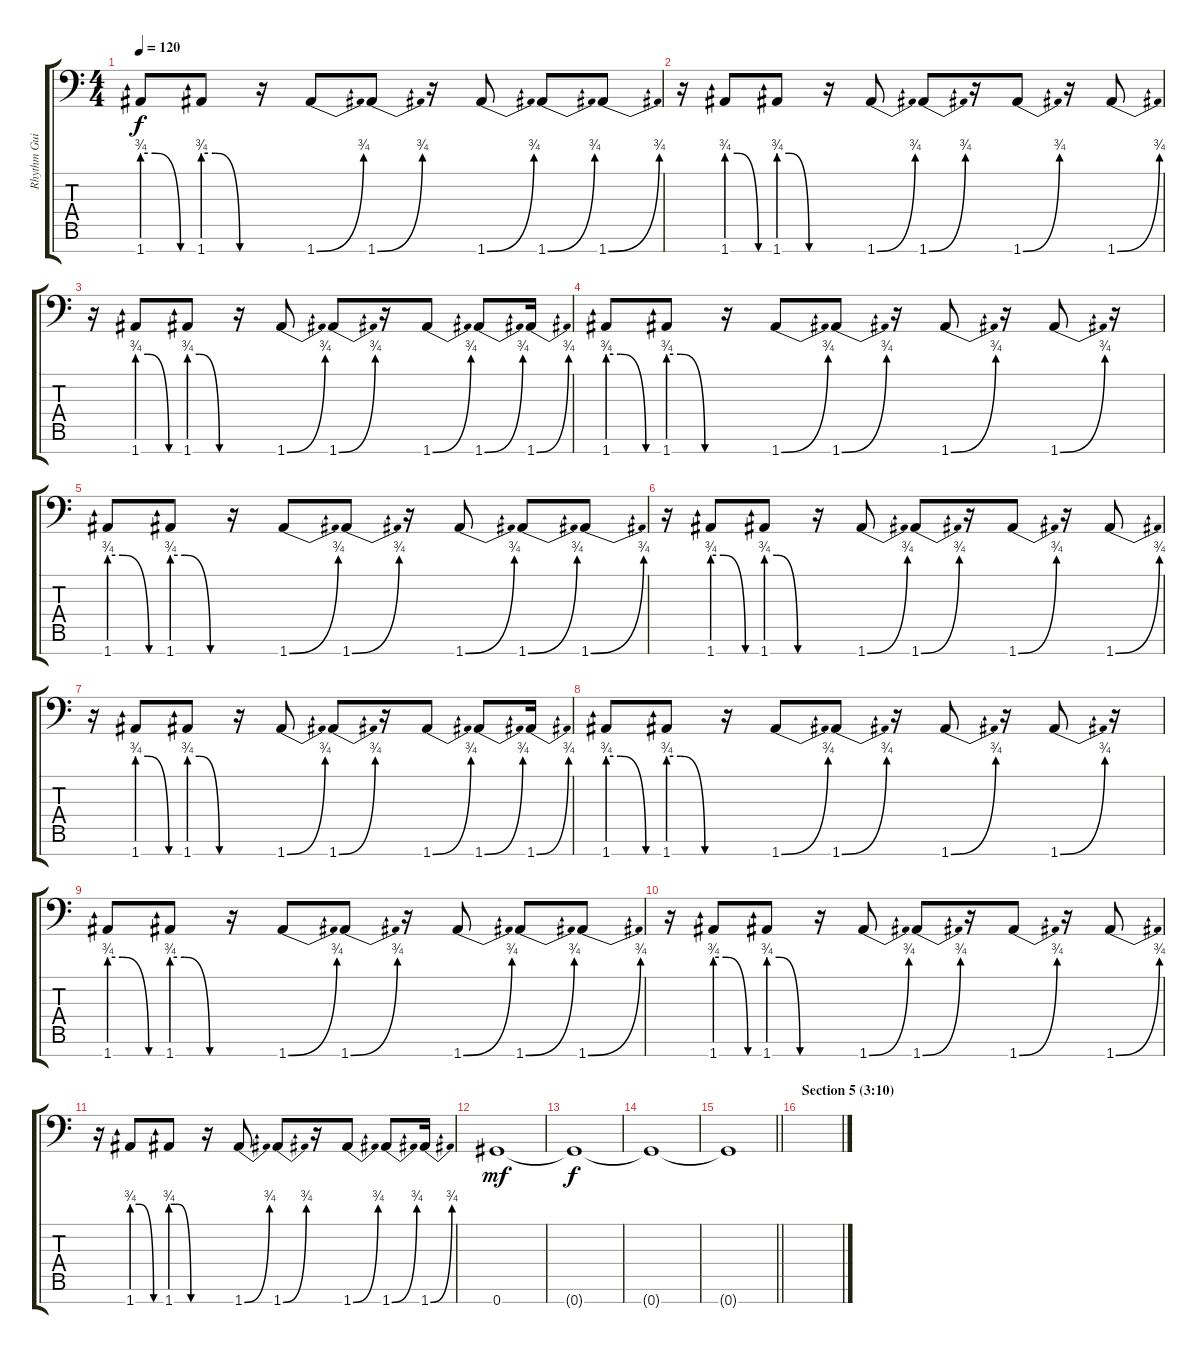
\track ("Rhythm Guitar" "Rhythm Gui") {instrument distortionguitar}
\staff {score tabs}
\tuning (Eb4 Bb3 Gb3 Db3 Ab2 Eb2 Ab1) {hide}
\ts (4 4)
\tempo 120
\clef f4
\ks c
1.7{be (custom 0 3 15 3 45 0 60 0)}.8{dy f} 1.7{be (custom 0 3 15 3 45 0 60 0)}.8 r.16 1.7{be (bend 0 0 60 3)}.8 1.7{be (bend 0 0 60 3)}.8 r.16 1.7{be (bend 0 0 60 3)}.8 1.7{be (bend 0 0 60 3)}.8 1.7{be (bend 0 0 60 3)}.8 |
r.16 1.7{be (custom 0 3 15 3 45 0 60 0)}.8 1.7{be (custom 0 3 15 3 45 0 60 0)}.8 r.16 1.7{be (bend 0 0 60 3)}.8 1.7{be (bend 0 0 60 3)}.8 r.16 1.7{be (bend 0 0 60 3)}.8 r.16 1.7{be (bend 0 0 60 3)}.8 |
r.16 1.7{be (custom 0 3 15 3 45 0 60 0)}.8 1.7{be (custom 0 3 15 3 45 0 60 0)}.8 r.16 1.7{be (bend 0 0 60 3)}.8 1.7{be (bend 0 0 60 3)}.8 r.16 1.7{be (bend 0 0 60 3)}.8 1.7{be (bend 0 0 60 3)}.8 1.7{be (bend 0 0 60 3)}.16 |
1.7{be (custom 0 3 15 3 45 0 60 0)}.8 1.7{be (custom 0 3 15 3 45 0 60 0)}.8 r.16 1.7{be (bend 0 0 60 3)}.8 1.7{be (bend 0 0 60 3)}.8 r.16 1.7{be (bend 0 0 60 3)}.8 r.16 1.7{be (bend 0 0 60 3)}.8 r.16 |
1.7{be (custom 0 3 15 3 45 0 60 0)}.8 1.7{be (custom 0 3 15 3 45 0 60 0)}.8 r.16 1.7{be (bend 0 0 60 3)}.8 1.7{be (bend 0 0 60 3)}.8 r.16 1.7{be (bend 0 0 60 3)}.8 1.7{be (bend 0 0 60 3)}.8 1.7{be (bend 0 0 60 3)}.8 |
r.16 1.7{be (custom 0 3 15 3 45 0 60 0)}.8 1.7{be (custom 0 3 15 3 45 0 60 0)}.8 r.16 1.7{be (bend 0 0 60 3)}.8 1.7{be (bend 0 0 60 3)}.8 r.16 1.7{be (bend 0 0 60 3)}.8 r.16 1.7{be (bend 0 0 60 3)}.8 |
r.16 1.7{be (custom 0 3 15 3 45 0 60 0)}.8 1.7{be (custom 0 3 15 3 45 0 60 0)}.8 r.16 1.7{be (bend 0 0 60 3)}.8 1.7{be (bend 0 0 60 3)}.8 r.16 1.7{be (bend 0 0 60 3)}.8 1.7{be (bend 0 0 60 3)}.8 1.7{be (bend 0 0 60 3)}.16 |
1.7{be (custom 0 3 15 3 45 0 60 0)}.8 1.7{be (custom 0 3 15 3 45 0 60 0)}.8 r.16 1.7{be (bend 0 0 60 3)}.8 1.7{be (bend 0 0 60 3)}.8 r.16 1.7{be (bend 0 0 60 3)}.8 r.16 1.7{be (bend 0 0 60 3)}.8 r.16 |
1.7{be (custom 0 3 15 3 45 0 60 0)}.8 1.7{be (custom 0 3 15 3 45 0 60 0)}.8 r.16 1.7{be (bend 0 0 60 3)}.8 1.7{be (bend 0 0 60 3)}.8 r.16 1.7{be (bend 0 0 60 3)}.8 1.7{be (bend 0 0 60 3)}.8 1.7{be (bend 0 0 60 3)}.8 |
r.16 1.7{be (custom 0 3 15 3 45 0 60 0)}.8 1.7{be (custom 0 3 15 3 45 0 60 0)}.8 r.16 1.7{be (bend 0 0 60 3)}.8 1.7{be (bend 0 0 60 3)}.8 r.16 1.7{be (bend 0 0 60 3)}.8 r.16 1.7{be (bend 0 0 60 3)}.8 |
r.16 1.7{be (custom 0 3 15 3 45 0 60 0)}.8 1.7{be (custom 0 3 15 3 45 0 60 0)}.8 r.16 1.7{be (bend 0 0 60 3)}.8 1.7{be (bend 0 0 60 3)}.8 r.16 1.7{be (bend 0 0 60 3)}.8 1.7{be (bend 0 0 60 3)}.8 1.7{be (bend 0 0 60 3)}.16 |
0.7.1{dy mf} |
0.7{t}.1{dy f} |
0.7{t}.1 |
\barLineRight lightlight
0.7{t}.1 |
\section ("" "Section 5 (3:10)")
